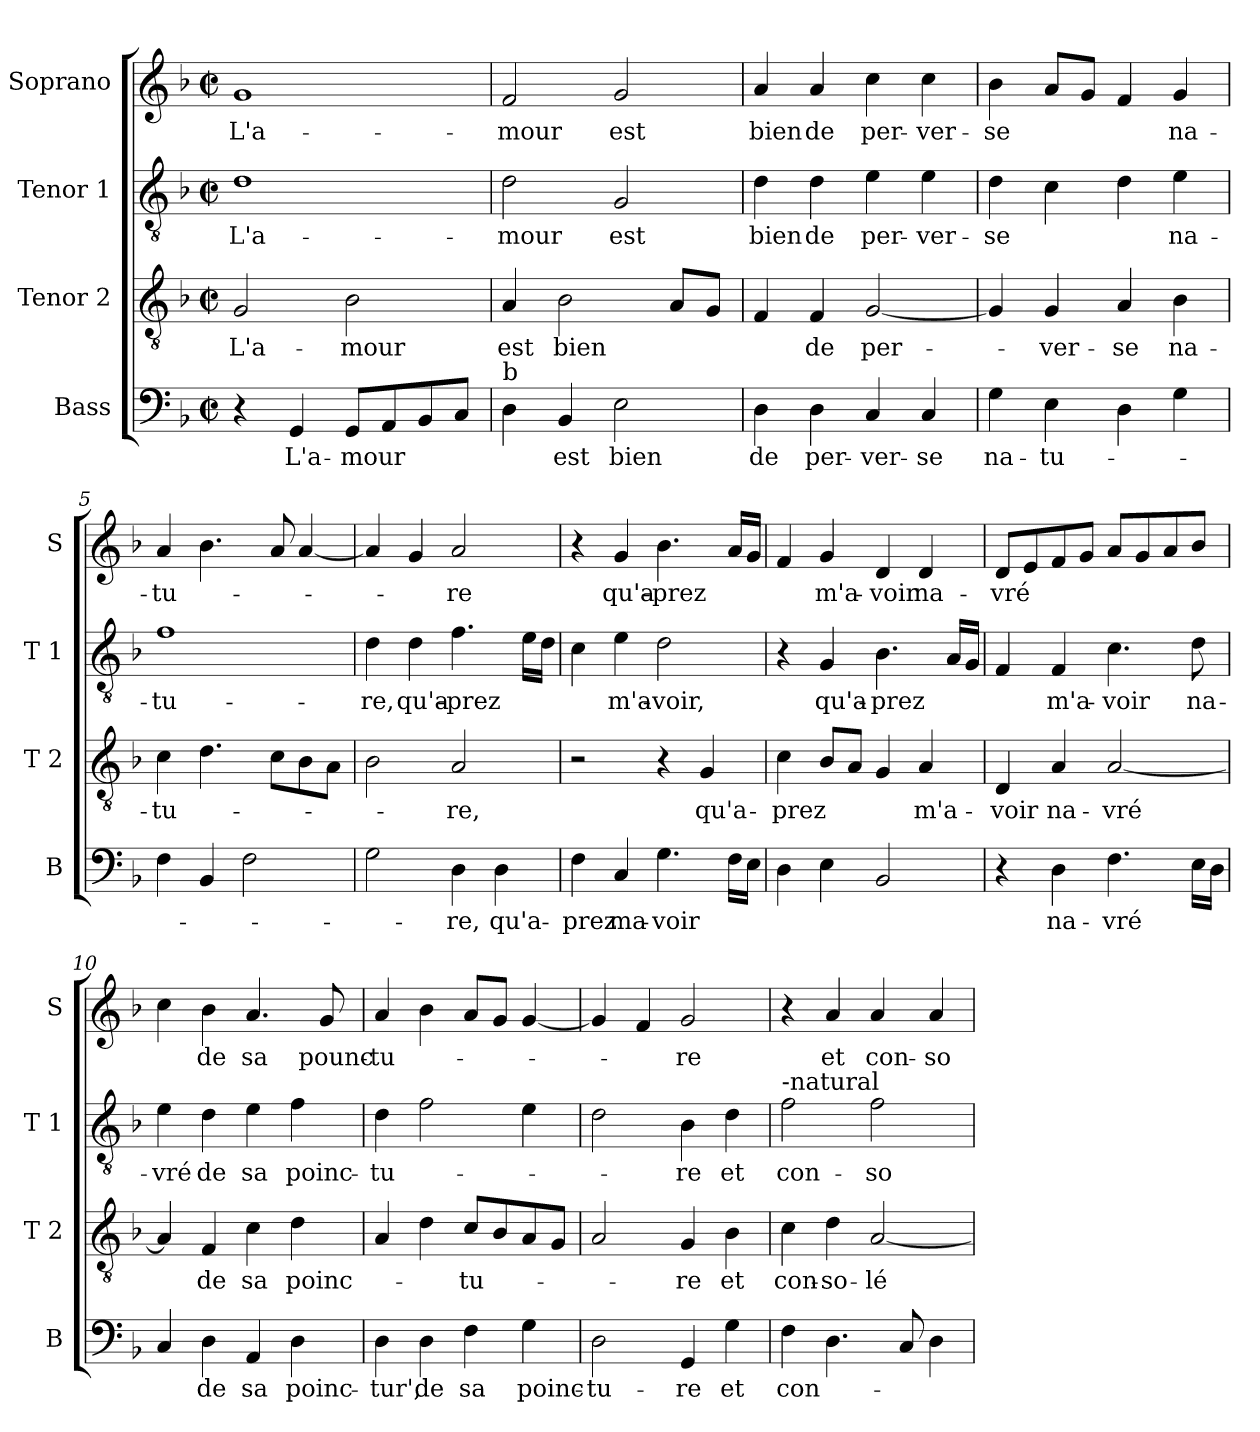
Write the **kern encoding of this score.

**kern	**text	**kern	**text	**kern	**text	**kern	**text
*part4	*part4	*part3	*part3	*part2	*part2	*part1	*part1
*staff4	*staff4	*staff3	*staff3	*staff2	*staff2	*staff1	*staff1
*I"Bass	*	*I"Tenor 2	*	*I"Tenor 1	*	*I"Soprano	*
*I'B	*	*I'T 2	*	*I'T 1	*	*I'S	*
*clefF4	*	*clefGv2	*	*clefGv2	*	*clefG2	*
*k[b-]	*	*k[b-]	*	*k[b-]	*	*k[b-]	*
*F:	*	*F:	*	*F:	*	*F:	*
*M2/2	*	*M2/2	*	*M2/2	*	*M2/2	*
*met(c|)	*	*met(c|)	*	*met(c|)	*	*met(c|)	*
=1	=1	=1	=1	=1	=1	=1	=1
!	!	!	!LO:LY:b	!	!LO:LY:b	!	!LO:LY:b
4r	.	2G/	L'a-	1d	L'a-	1g	L'a-
!	!LO:LY:b	!	!	!	!	!	!
4GG/	L'a-	.	.	.	.	.	.
!	!LO:LY:b	!	!LO:LY:b	!	!	!	!
8GG/L	-mour	2B-\	-mour	.	.	.	.
8AA/	.	.	.	.	.	.	.
8BB-/	.	.	.	.	.	.	.
8C/J	.	.	.	.	.	.	.
=2	=2	=2	=2	=2	=2	=2	=2
!LO:TX:a:t=b	!	!	!	!	!	!	!
!	!	!	!LO:LY:b	!	!LO:LY:b	!	!LO:LY:b
4D\	.	4A/	est	2d\	-mour	2f/	-mour
!	!LO:LY:b	!	!LO:LY:b	!	!	!	!
4BB-/	est	2B-\	bien	.	.	.	.
!	!LO:LY:b	!	!	!	!LO:LY:b	!	!LO:LY:b
2E\	bien	.	.	2G/	est	2g/	est
.	.	8A/L	.	.	.	.	.
.	.	8G/J	.	.	.	.	.
=3	=3	=3	=3	=3	=3	=3	=3
!	!LO:LY:b	!	!	!	!LO:LY:b	!	!LO:LY:b
4D\	de	4F/	.	4d\	bien	4a/	bien
!	!LO:LY:b	!	!LO:LY:b	!	!LO:LY:b	!	!LO:LY:b
4D\	per-	4F/	de	4d\	de	4a/	de
!	!LO:LY:b	!	!LO:LY:b	!	!LO:LY:b	!	!LO:LY:b
4C/	-ver-	[2G/	per-	4e\	per-	4cc\	per-
!	!LO:LY:b	!	!	!	!LO:LY:b	!	!LO:LY:b
4C/	-se	.	.	4e\	-ver-	4cc\	-ver-
=4	=4	=4	=4	=4	=4	=4	=4
!	!LO:LY:b	!	!	!	!LO:LY:b	!	!LO:LY:b
4G\	na-	4G/]	.	4d\	-se	4b-\	-se
!	!LO:LY:b	!	!LO:LY:b	!	!	!	!
4E\	-tu-	4G/	-ver-	4c\	.	8a/L	.
.	.	.	.	.	.	8g/J	.
!	!	!	!LO:LY:b	!	!	!	!
4D\	.	4A/	-se	4d\	.	4f/	.
!	!	!	!LO:LY:b	!	!LO:LY:b	!	!LO:LY:b
4G\	.	4B-\	na-	4e\	na-	4g/	na-
=5	=5	=5	=5	=5	=5	=5	=5
!	!	!	!LO:LY:b	!	!LO:LY:b	!	!LO:LY:b
4F\	.	4c\	-tu-	1f	-tu-	4a/	-tu-
4BB-/	.	4.d\	.	.	.	4.b-\	.
2F\	.	.	.	.	.	.	.
.	.	8c\L	.	.	.	8a/	.
.	.	8B-\	.	.	.	[4a/	.
.	.	8A\J	.	.	.	.	.
!!LO:LB:g=z
=6	=6	=6	=6	=6	=6	=6	=6
!	!	!	!	!	!LO:LY:b	!	!
2G\	.	2B-\	.	4d\	-re,	4a/]	.
!	!	!	!	!	!LO:LY:b	!	!
.	.	.	.	4d\	qu'a-	4g/	.
!	!LO:LY:b	!	!LO:LY:b	!	!LO:LY:b	!	!LO:LY:b
4D\	-re,	2A/	-re,	4.f\	-prez	2a/	-re
!	!LO:LY:b	!	!	!	!	!	!
4D\	qu'a-	.	.	.	.	.	.
.	.	.	.	16e\LL	.	.	.
.	.	.	.	16d\JJ	.	.	.
=7	=7	=7	=7	=7	=7	=7	=7
!	!LO:LY:b	!	!	!	!	!	!
4F\	-prez	2r	.	4c\	.	4r	.
!	!LO:LY:b	!	!	!	!LO:LY:b	!	!LO:LY:b
4C/	ma-	.	.	4e\	m'a-	4g/	qu'a-
!	!LO:LY:b	!	!	!	!LO:LY:b	!	!LO:LY:b
4.G\	-voir	4r	.	2d\	-voir,	4.b-\	-prez
!	!	!	!LO:LY:b	!	!	!	!
.	.	4G/	qu'a-	.	.	.	.
16F\LL	.	.	.	.	.	16a/LL	.
16E\JJ	.	.	.	.	.	16g/JJ	.
=8	=8	=8	=8	=8	=8	=8	=8
!	!	!	!LO:LY:b	!	!	!	!
4D\	.	4c\	-prez	4r	.	4f/	.
!	!	!	!	!	!LO:LY:b	!	!LO:LY:b
4E\	.	8B-/L	.	4G/	qu'a-	4g/	m'a-
.	.	8A/J	.	.	.	.	.
!	!	!	!	!	!LO:LY:b	!	!LO:LY:b
2BB-/	.	4G/	.	4.B-\	-prez	4d/	-voir
!	!	!	!LO:LY:b	!	!	!	!LO:LY:b
.	.	4A/	m'a-	.	.	4d/	na-
.	.	.	.	16A/LL	.	.	.
.	.	.	.	16G/JJ	.	.	.
=9	=9	=9	=9	=9	=9	=9	=9
!	!	!	!LO:LY:b	!	!	!	!LO:LY:b
4r	.	4D/	-voir	4F/	.	8d/L	-vré
.	.	.	.	.	.	8e/	.
!	!LO:LY:b	!	!LO:LY:b	!	!LO:LY:b	!	!
4D\	na-	4A/	na-	4F/	m'a-	8f/	.
.	.	.	.	.	.	8g/J	.
!	!LO:LY:b	!	!LO:LY:b	!	!LO:LY:b	!	!
4.F\	-vré	[2A/	-vré	4.c\	-voir	8a/L	.
.	.	.	.	.	.	8g/	.
.	.	.	.	.	.	8a/	.
!	!	!	!	!	!LO:LY:b	!	!
16E\LL	.	.	.	8d\	na-	8b-/J	.
16D\JJ	.	.	.	.	.	.	.
=10	=10	=10	=10	=10	=10	=10	=10
!	!	!	!	!	!LO:LY:b	!	!
4C/	.	4A/]	.	4e\	-vré	4cc\	.
!	!LO:LY:b	!	!LO:LY:b	!	!LO:LY:b	!	!LO:LY:b
4D\	de	4F/	de	4d\	de	4b-\	de
!	!LO:LY:b	!	!LO:LY:b	!	!LO:LY:b	!	!LO:LY:b
4AA/	sa	4c\	sa	4e\	sa	4.a/	sa
!	!LO:LY:b	!	!LO:LY:b	!	!LO:LY:b	!	!
4D\	poinc-	4d\	poinc-	4f\	poinc-	.	.
!	!	!	!	!	!	!	!LO:LY:b
.	.	.	.	.	.	8g/	pounc-
!!LO:PB:g=z
=11	=11	=11	=11	=11	=11	=11	=11
!	!LO:LY:b	!	!	!	!LO:LY:b	!	!LO:LY:b
4D\	-tur',	4A/	.	4d\	-tu-	4a/	-tu-
!	!LO:LY:b	!	!	!	!	!	!
4D\	de	4d\	.	2f\	.	4b-\	.
!	!LO:LY:b	!	!LO:LY:b	!	!	!	!
4F\	sa	8c/L	-tu-	.	.	8a/L	.
.	.	8B-/	.	.	.	8g/J	.
!	!LO:LY:b	!	!	!	!	!	!
4G\	poinc-	8A/	.	4e\	.	[4g/	.
.	.	8G/J	.	.	.	.	.
=12	=12	=12	=12	=12	=12	=12	=12
!	!LO:LY:b	!	!	!	!	!	!
2D\	-tu-	2A/	.	2d\	.	4g/]	.
.	.	.	.	.	.	4f/	.
!	!LO:LY:b	!	!LO:LY:b	!	!LO:LY:b	!	!LO:LY:b
4GG/	-re	4G/	-re	4B-\	-re	2g/	-re
!	!LO:LY:b	!	!LO:LY:b	!	!LO:LY:b	!	!
4G\	et	4B-\	et	4d\	et	.	.
=13	=13	=13	=13	=13	=13	=13	=13
!	!	!	!	!LO:TX:a:t=-natural	!	!	!
!	!LO:LY:b	!	!LO:LY:b	!	!LO:LY:b	!	!
4F\	con-	4c\	con-	2f\	con-	4r	.
!	!	!	!LO:LY:b	!	!	!	!LO:LY:b
4.D\	.	4d\	-so-	.	.	4a/	et
!	!	!	!LO:LY:b	!	!LO:LY:b	!	!LO:LY:b
.	.	[2A/	-lé	2f\	-so-	4a/	con-
8C/	.	.	.	.	.	.	.
!	!	!	!	!	!	!	!LO:LY:b
4D\	.	.	.	.	.	4a/	-so-
=	=	=	=	=	=	=	=
*-	*-	*-	*-	*-	*-	*-	*-
